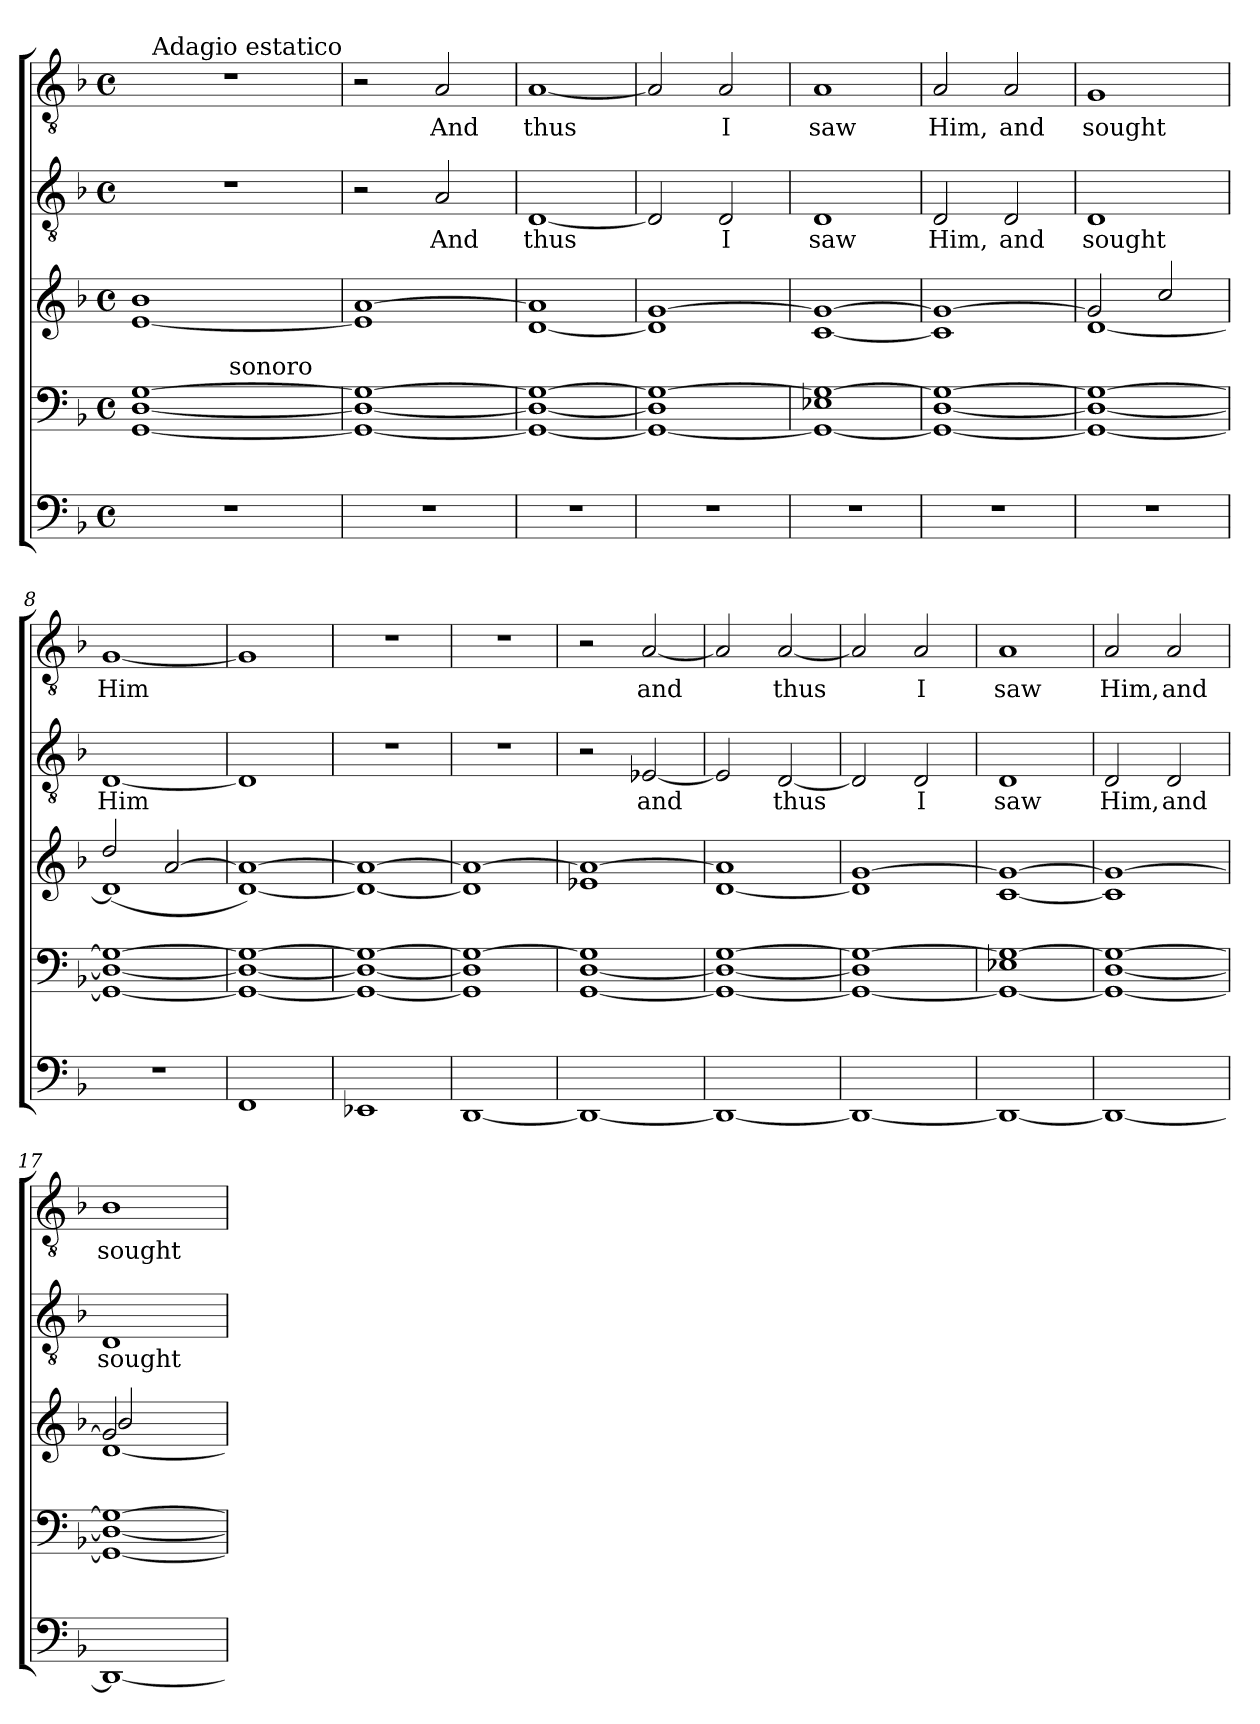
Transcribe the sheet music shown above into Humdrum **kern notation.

**kern	**kern	**kern	**kern	**text	**kern	**text
*part4	*part3	*part3	*part2	*part2	*part1	*part1
*staff5	*staff4	*staff3	*staff2	*staff2	*staff1	*staff1
*clefF4	*clefF4	*clefG2	*clefGv2	*	*clefGv2	*
*k[b-]	*k[b-]	*k[b-]	*k[b-]	*	*k[b-]	*
*F:	*F:	*F:	*F:	*	*F:	*
*M4/4	*M4/4	*M4/4	*M4/4	*	*M4/4	*
*met(c)	*met(c)	*met(c)	*met(c)	*	*met(c)	*
=1	=1	=1	=1	=1	=1	=1
*	*^	*	*	*	*^	*
*	*	*^	*	*	*	*	*	*
1r	[<1GG [>1D [>1G	8.ryy	4..ryy	[<1e 1b-	1r	.	1r	16ryy	.
!	!	!	!	!	!	!	!	!LO:TX:a:t=Adagio estatico	!
.	.	.	.	.	.	.	.	2...ryy	.
.	.	2ryy	.	.	.	.	.	.	.
!	!	!	!LO:TX:a:t=sonoro	!	!	!	!	!	!
.	.	.	2ryy	.	.	.	.	.	.
.	.	4ryy	.	.	.	.	.	.	.
.	.	16ryy	16ryy	.	.	.	.	.	.
*	*v	*v	*v	*	*	*	*v	*v	*
=2	=2	=2	=2	=2	=2	=2
*	*	*	*^	*	*	*
1r	1GG_ 1D_ 1G_	1e] [>1a	2r	4...ryy	.	2r	.
.	.	.	.	2ryy	.	.	.
!	!	!	!	!	!LO:LY:b	!	!LO:LY:b
.	.	.	2A/	.	And	2A/	And
.	.	.	.	32ryy	.	.	.
=3	=3	=3	=3	=3	=3	=3	=3
!	!	!	!	!	!LO:LY:b	!	!LO:LY:b
*	*	*	*v	*v	*	*	*
1r	1GG_ 1D_ 1G_	[<1d 1a]	[<1D	thus	[<1A	thus
=4	=4	=4	=4	=4	=4	=4
1r	1GG_ 1D] 1G_	1d] [>1g	2D/]	.	2A/]	.
!	!	!	!	!LO:LY:b:rj	!	!LO:LY:b:rj
.	.	.	2D/	I	2A/	I
=5	=5	=5	=5	=5	=5	=5
!	!	!	!	!LO:LY:b	!	!LO:LY:b
1r	1GG_ 1E-X 1G_	[<1c 1g_	1D	saw	1A	saw
=6	=6	=6	=6	=6	=6	=6
!	!	!	!	!LO:LY:b	!	!LO:LY:b
1r	1GG_ [>1D 1G_	1c] 1g_	2D/	Him,	2A/	Him,
!	!	!	!	!LO:LY:b	!	!LO:LY:b
.	.	.	2D/	and	2A/	and
=7	=7	=7	=7	=7	=7	=7
*	*	*^	*	*	*	*
!	!	!	!	!	!LO:LY:b	!	!LO:LY:b
1r	1GG_ 1D_ 1G_	2g/]	[<1d	1D	sought	1G	sought
.	.	2cc/	.	.	.	.	.
=8	=8	=8	=8	=8	=8	=8	=8
!	!	!	!	!	!LO:LY:b	!	!LO:LY:b
1r	1GG_ 1D_ 1G_	2dd/	(<1d]	[<1D	Him	[<1G	Him
.	.	[>2a/	.	.	.	.	.
*	*	*v	*v	*	*	*	*
=9	=9	=9	=9	=9	=9	=9
1FF	1GG_ 1D_ 1G_	[<1d 1a_)	1D]	.	1G]	.
=10	=10	=10	=10	=10	=10	=10
1EE-X	1GG_ 1D_ 1G_	1d_ 1a_	1r	.	1r	.
=11	=11	=11	=11	=11	=11	=11
[<1DD	1GG] 1D] 1G_	1d] 1a_	1r	.	1r	.
!!LO:LB:g=z
=12	=12	=12	=12	=12	=12	=12
1DD_	[<1GG [>1D 1G]	1e-X 1a_	2r	.	2r	.
!	!	!	!	!LO:LY:b	!	!LO:LY:b
.	.	.	[<2E-X/	and	[<2A/	and
=13	=13	=13	=13	=13	=13	=13
1DD_	1GG_ 1D_ [>1G	[<1d 1a]	2E-/]	.	2A/]	.
!	!	!	!	!LO:LY:b	!	!LO:LY:b
.	.	.	[<2D/	thus	[<2A/	thus
=14	=14	=14	=14	=14	=14	=14
1DD_	1GG_ 1D] 1G_	1d] [>1g	2D/]	.	2A/]	.
!	!	!	!	!LO:LY:b:rj	!	!LO:LY:b:rj
.	.	.	2D/	I	2A/	I
=15	=15	=15	=15	=15	=15	=15
!	!	!	!	!LO:LY:b	!	!LO:LY:b
1DD_	1GG_ 1E-X 1G_	[<1c 1g_	1D	saw	1A	saw
=16	=16	=16	=16	=16	=16	=16
!	!	!	!	!LO:LY:b	!	!LO:LY:b
1DD_	1GG_ [>1D 1G_	1c] 1g_	2D/	Him,	2A/	Him,
!	!	!	!	!LO:LY:b	!	!LO:LY:b
.	.	.	2D/	and	2A/	and
=17	=17	=17	=17	=17	=17	=17
*	*	*^	*	*	*	*
*	*	*	*^	*	*	*	*
!	!	!	!	!	!	!LO:LY:b	!	!LO:LY:b
1DD_	1GG_ 1D_ 1G_	2g/]	[<1d	2b-/	1D	sought	1B-	sought
.	.	2ryy	.	2ryy	.	.	.	.
*	*	*v	*v	*v	*	*	*	*
=	=	=	=	=	=	=
*-	*-	*-	*-	*-	*-	*-
